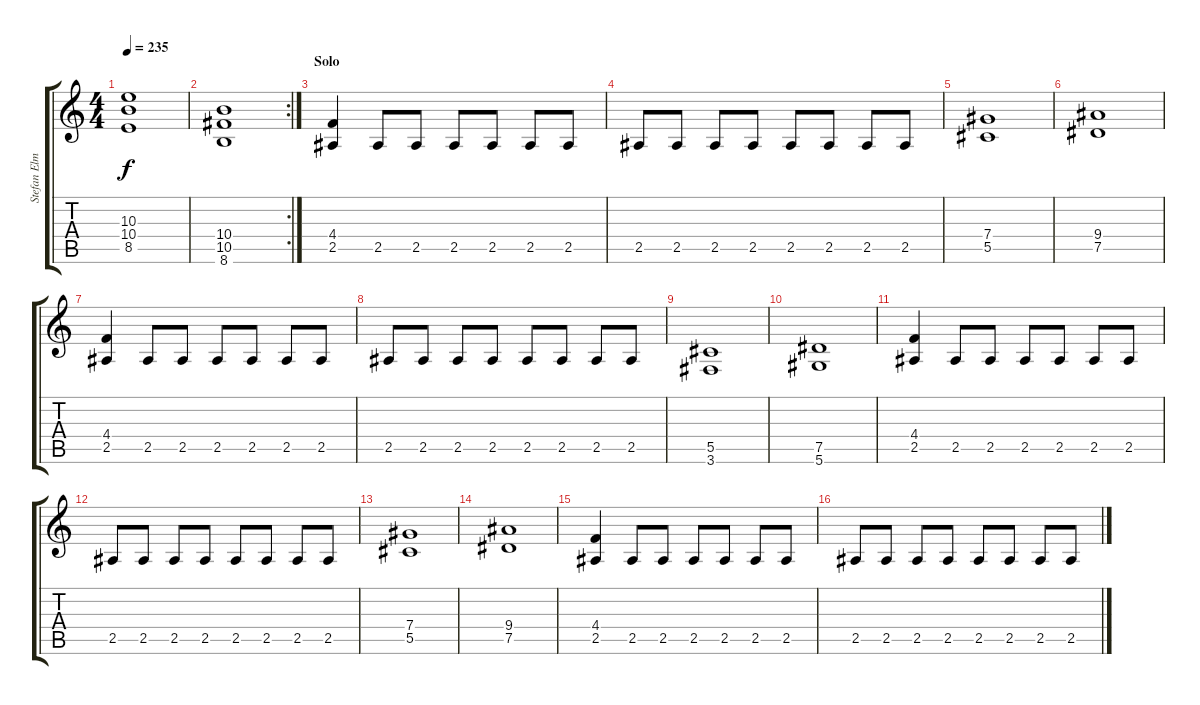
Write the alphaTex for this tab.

\track ("Stefan Elmgren (Rhythm Guitar)" "Stefan Elm") {instrument distortionguitar}
\staff {score tabs}
\tuning (Eb4 Bb3 Gb3 Db3 Ab2 Eb2) {hide}
\ts (4 4)
\tempo 235
\clef g2
\ks c
(10.3 10.4 8.5).1{dy f} |
\rc 2
(10.4 10.5 8.6).1 |
\section ("" "Solo")
(4.4 2.5).4 2.5.8 2.5.8 2.5.8 2.5.8 2.5.8 2.5.8 |
2.5.8 2.5.8 2.5.8 2.5.8 2.5.8 2.5.8 2.5.8 2.5.8 |
(7.4 5.5).1 |
(9.4 7.5).1 |
(4.4 2.5).4 2.5.8 2.5.8 2.5.8 2.5.8 2.5.8 2.5.8 |
2.5.8 2.5.8 2.5.8 2.5.8 2.5.8 2.5.8 2.5.8 2.5.8 |
(5.5 3.6).1 |
(7.5 5.6).1 |
(4.4 2.5).4 2.5.8 2.5.8 2.5.8 2.5.8 2.5.8 2.5.8 |
2.5.8 2.5.8 2.5.8 2.5.8 2.5.8 2.5.8 2.5.8 2.5.8 |
(7.4 5.5).1 |
(9.4 7.5).1 |
(4.4 2.5).4 2.5.8 2.5.8 2.5.8 2.5.8 2.5.8 2.5.8 |
2.5.8 2.5.8 2.5.8 2.5.8 2.5.8 2.5.8 2.5.8 2.5.8
